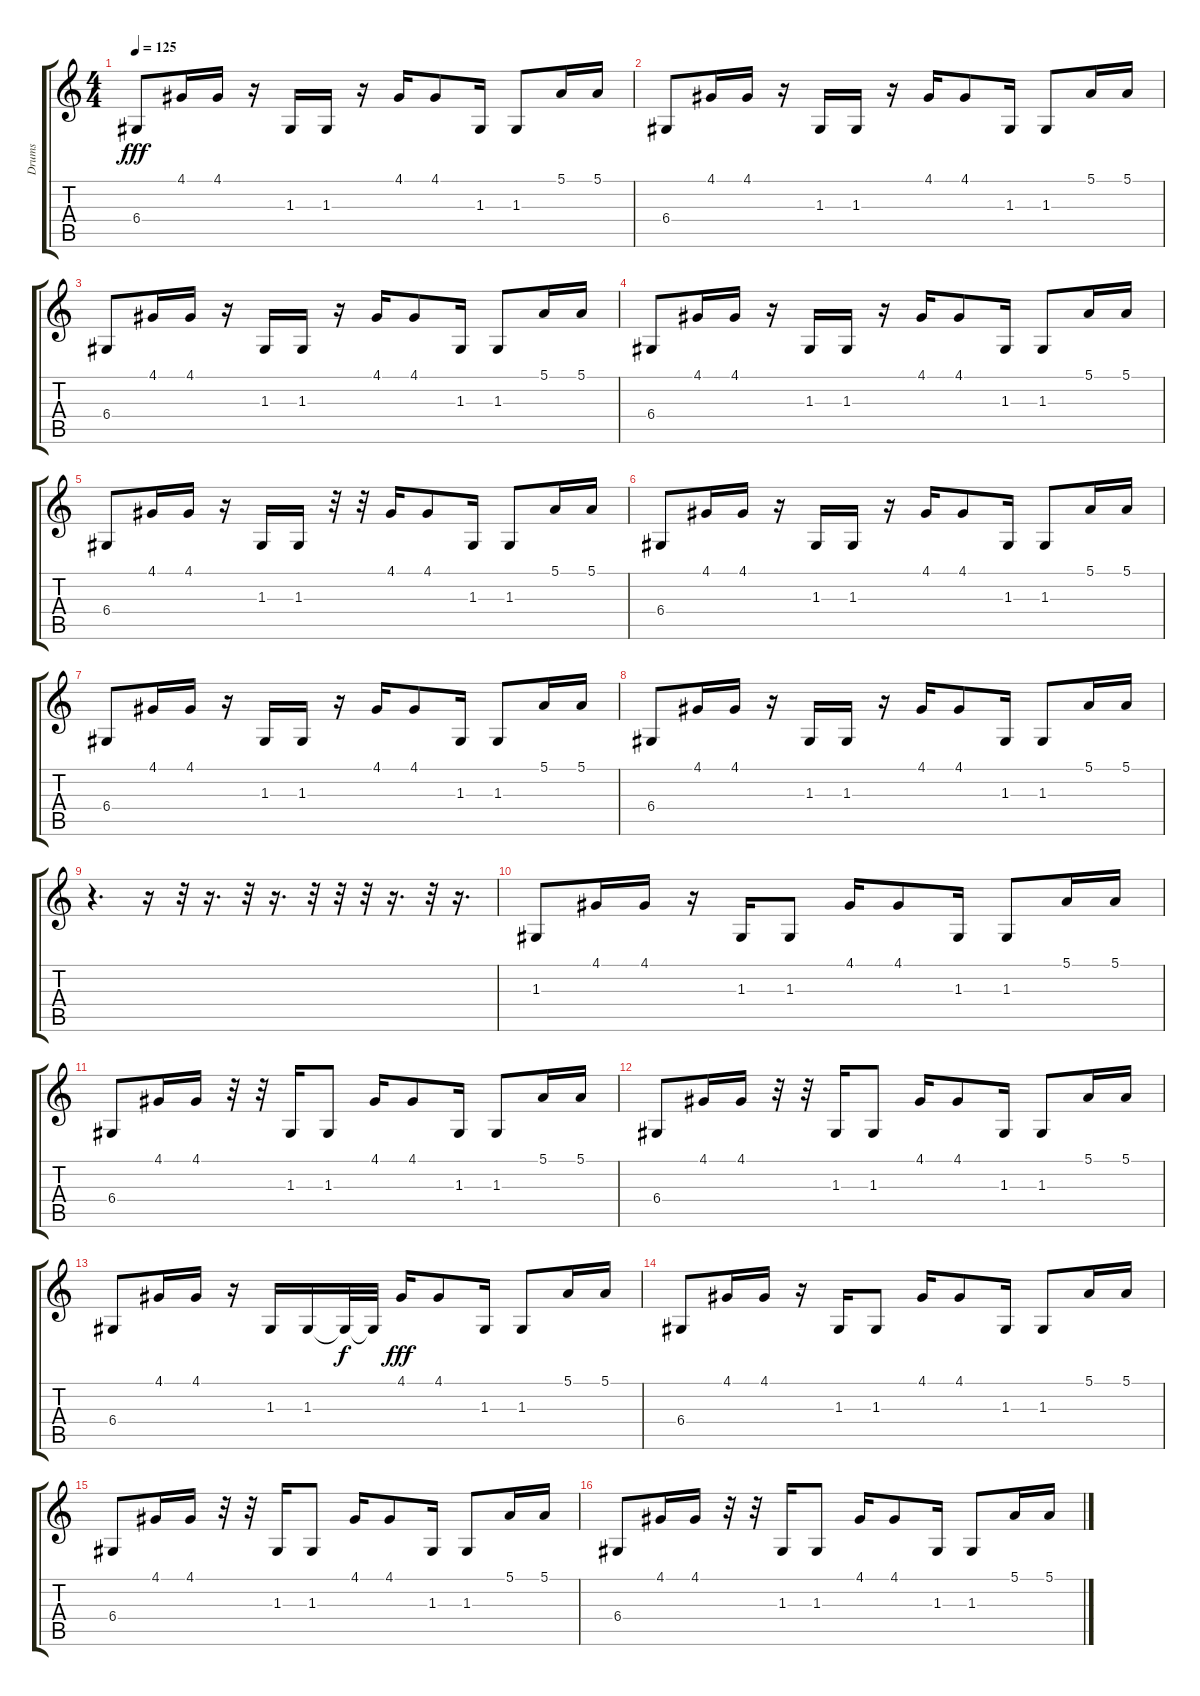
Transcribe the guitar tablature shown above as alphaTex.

\track ("Drums" "Drums") {instrument taikodrum}
\staff {score tabs}
\tuning (E4 B3 G3 D3 A2 E2) {hide}
\ts (4 4)
\tempo 125
\clef g2
\ks c
6.4.8{dy fff} 4.1.16 4.1.16 r.16 1.3.16 1.3.16 r.16 4.1.16 4.1.8 1.3.16 1.3.8 5.1.16 5.1.16 |
6.4.8 4.1.16 4.1.16 r.16 1.3.16 1.3.16 r.16 4.1.16 4.1.8 1.3.16 1.3.8 5.1.16 5.1.16 |
6.4.8 4.1.16 4.1.16 r.16 1.3.16 1.3.16 r.16 4.1.16 4.1.8 1.3.16 1.3.8 5.1.16 5.1.16 |
6.4.8 4.1.16 4.1.16 r.16 1.3.16 1.3.16 r.16 4.1.16 4.1.8 1.3.16 1.3.8 5.1.16 5.1.16 |
6.4.8 4.1.16 4.1.16 r.16 1.3.16 1.3.16 r.32 r.32 4.1.16 4.1.8 1.3.16 1.3.8 5.1.16 5.1.16 |
6.4.8 4.1.16 4.1.16 r.16 1.3.16 1.3.16 r.16 4.1.16 4.1.8 1.3.16 1.3.8 5.1.16 5.1.16 |
6.4.8 4.1.16 4.1.16 r.16 1.3.16 1.3.16 r.16 4.1.16 4.1.8 1.3.16 1.3.8 5.1.16 5.1.16 |
6.4.8 4.1.16 4.1.16 r.16 1.3.16 1.3.16 r.16 4.1.16 4.1.8 1.3.16 1.3.8 5.1.16 5.1.16 |
r.4{d} r.16 r.32 r.16{d} r.32 r.16{d} r.32 r.32 r.32 r.16{d} r.32 r.16{d} |
1.3.8 4.1.16 4.1.16 r.16 1.3.16 1.3.8 4.1.16 4.1.8 1.3.16 1.3.8 5.1.16 5.1.16 |
6.4.8 4.1.16 4.1.16 r.32 r.32 1.3.16 1.3.8 4.1.16 4.1.8 1.3.16 1.3.8 5.1.16 5.1.16 |
6.4.8 4.1.16 4.1.16 r.32 r.32 1.3.16 1.3.8 4.1.16 4.1.8 1.3.16 1.3.8 5.1.16 5.1.16 |
6.4.8 4.1.16 4.1.16 r.16 1.3.16 1.3.16 1.3{t}.32{dy f} 1.3{t}.32 4.1.16{dy fff} 4.1.8 1.3.16 1.3.8 5.1.16 5.1.16 |
6.4.8 4.1.16 4.1.16 r.16 1.3.16 1.3.8 4.1.16 4.1.8 1.3.16 1.3.8 5.1.16 5.1.16 |
6.4.8 4.1.16 4.1.16 r.32 r.32 1.3.16 1.3.8 4.1.16 4.1.8 1.3.16 1.3.8 5.1.16 5.1.16 |
6.4.8 4.1.16 4.1.16 r.32 r.32 1.3.16 1.3.8 4.1.16 4.1.8 1.3.16 1.3.8 5.1.16 5.1.16
